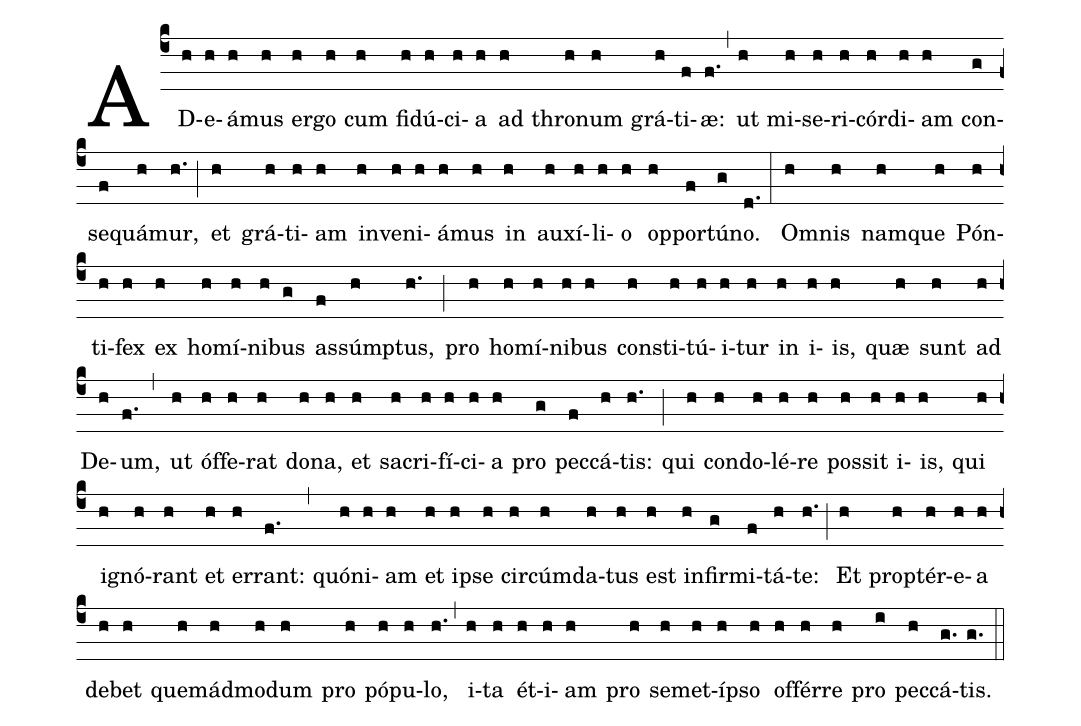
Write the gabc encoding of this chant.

%%
(c4) AD(h)e(h)á(h)mus(h) er(h)go(h) cum(h) fi(h)dú(h)ci(h)a(h) ad(h) thro(h)num(h) grá(h)ti(f)æ:(f.) (,)
ut(h) mi(h)se(h)ri(h)cór(h)di(h)am(h) con(g)se(f)quá(h)mur,(h.) (;)
et(h) grá(h)ti(h)am(h) in(h)ve(h)ni(h)á(h)mus(h) in(h) au(h)xí(h)li(h)o(h) op(h)por(f)tú(g)no.(d.) (:)
Om(h)nis(h) nam(h)que(h) Pón(h)ti(h)fex(h) ex(h) ho(h)mí(h)ni(h)bus(g) as(f)súmp(h)tus,(h.) (;)
pro(h) ho(h)mí(h)ni(h)bus(h) con(h)sti(h)tú(h)i(h)tur(h) in(h) i(h)is,(h) quæ(h) sunt(h) ad(h) De(h)um,(f.) (,)
ut(h) óf(h)fe(h)rat(h) do(h)na,(h) et(h) sa(h)cri(h)fí(h)ci(h)a(h) pro(g) pec(f)cá(h)tis:(h.) (;)
qui(h) con(h)do(h)lé(h)re(h) pos(h)sit(h) i(h)is,(h) qui(h) i(h)gnó(h)rant(h) et(h) er(h)rant:(f.) (,)
quón(h)i(h)am(h) et(h) ip(h)se(h) cir(h)cúm(h)da(h)tus(h) est(h) in(h)fir(g)mi(f)tá(h)te:(h.) (;)
Et(h) prop(h)tér(h)e(h)a(h) de(h)bet(h) quem(h)ád(h)mo(h)dum(h) pro(h) pó(h)pu(h)lo,(h.) (,)
i(h)ta(h) ét(h)i(h)am(h) pro(h) se(h)met(h)íp(h)so(h) of(h)fér(h)re(h) pro(i) pec(h)cá(g.)tis.(g.) (::)
